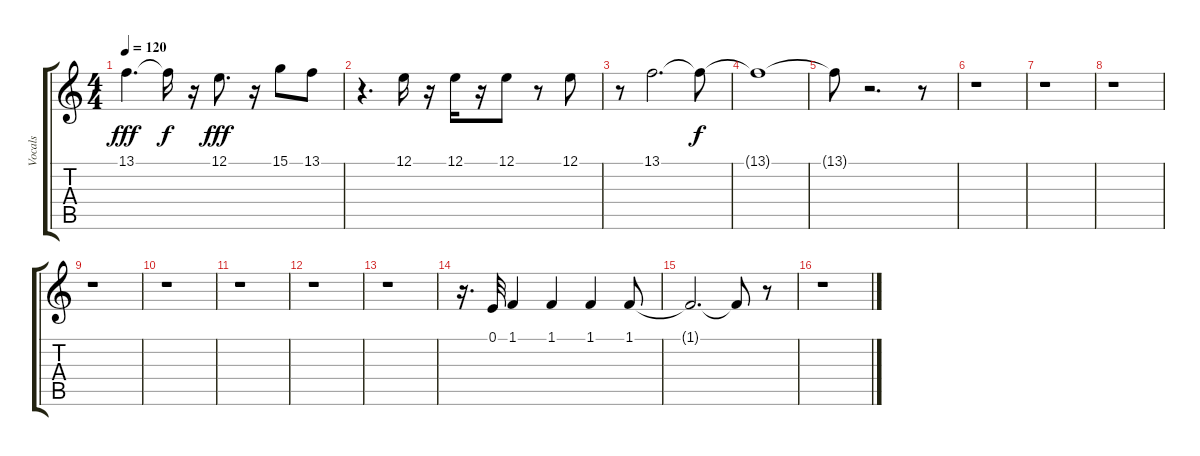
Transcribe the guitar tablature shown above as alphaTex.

\track ("Vocals" "Vocals") {instrument synthvoice}
\staff {score tabs}
\tuning (E4 B3 G3 D3 A2 E2) {hide}
\ts (4 4)
\tempo 120
\clef g2
\ks c
13.1.4{d dy fff} 13.1{t}.16{dy f} r.16 12.1.8{d dy fff} r.16 15.1.8 13.1.8 |
r.4{d} 12.1.16 r.16 12.1.16 r.16 12.1.8 r.8 12.1.8 |
r.8 13.1.2{d} 13.1{t}.8{dy f} |
13.1{t}.1 |
13.1{t}.8 r.2{d} r.8 |
r.1 |
r.1 |
r.1 |
r.1 |
r.1 |
r.1 |
r.1 |
r.1 |
r.16{d} 0.1.32 1.1.4{instrument baritonesax} 1.1.4 1.1.4 1.1.8 |
1.1{t}.2{d} 1.1{t}.8 r.8 |
r.1
